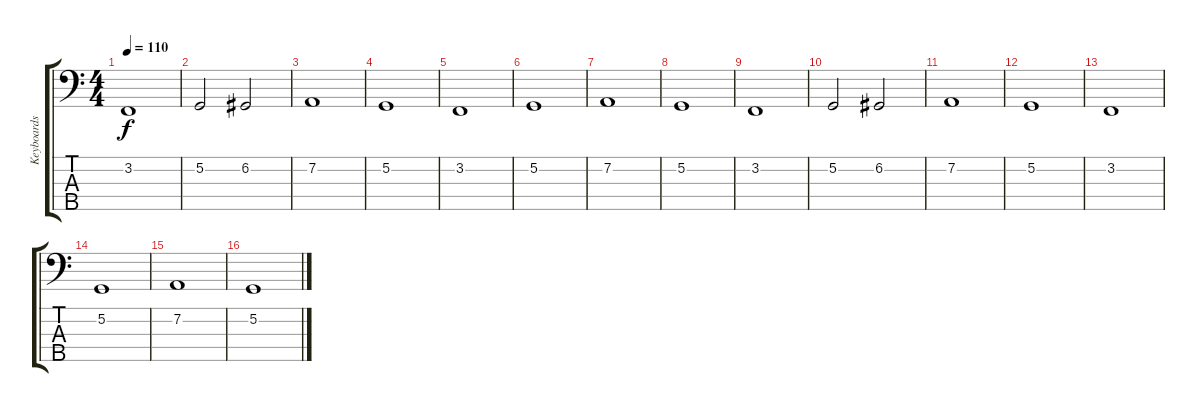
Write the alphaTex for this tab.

\track ("Keyboards" "Keyboards") {instrument pad4choir}
\staff {score tabs}
\tuning (G2 D2 A1 E1 B0) {hide}
\ts (4 4)
\tempo 110
\clef f4
\ks c
3.2.1{dy f} |
5.2.2 6.2.2 |
7.2.1 |
5.2.1 |
3.2.1 |
5.2.1 |
7.2.1 |
5.2.1 |
3.2.1 |
5.2.2 6.2.2 |
7.2.1{volume 12} |
5.2.1 |
3.2.1{volume 10} |
5.2.1 |
7.2.1{volume 8} |
5.2.1
